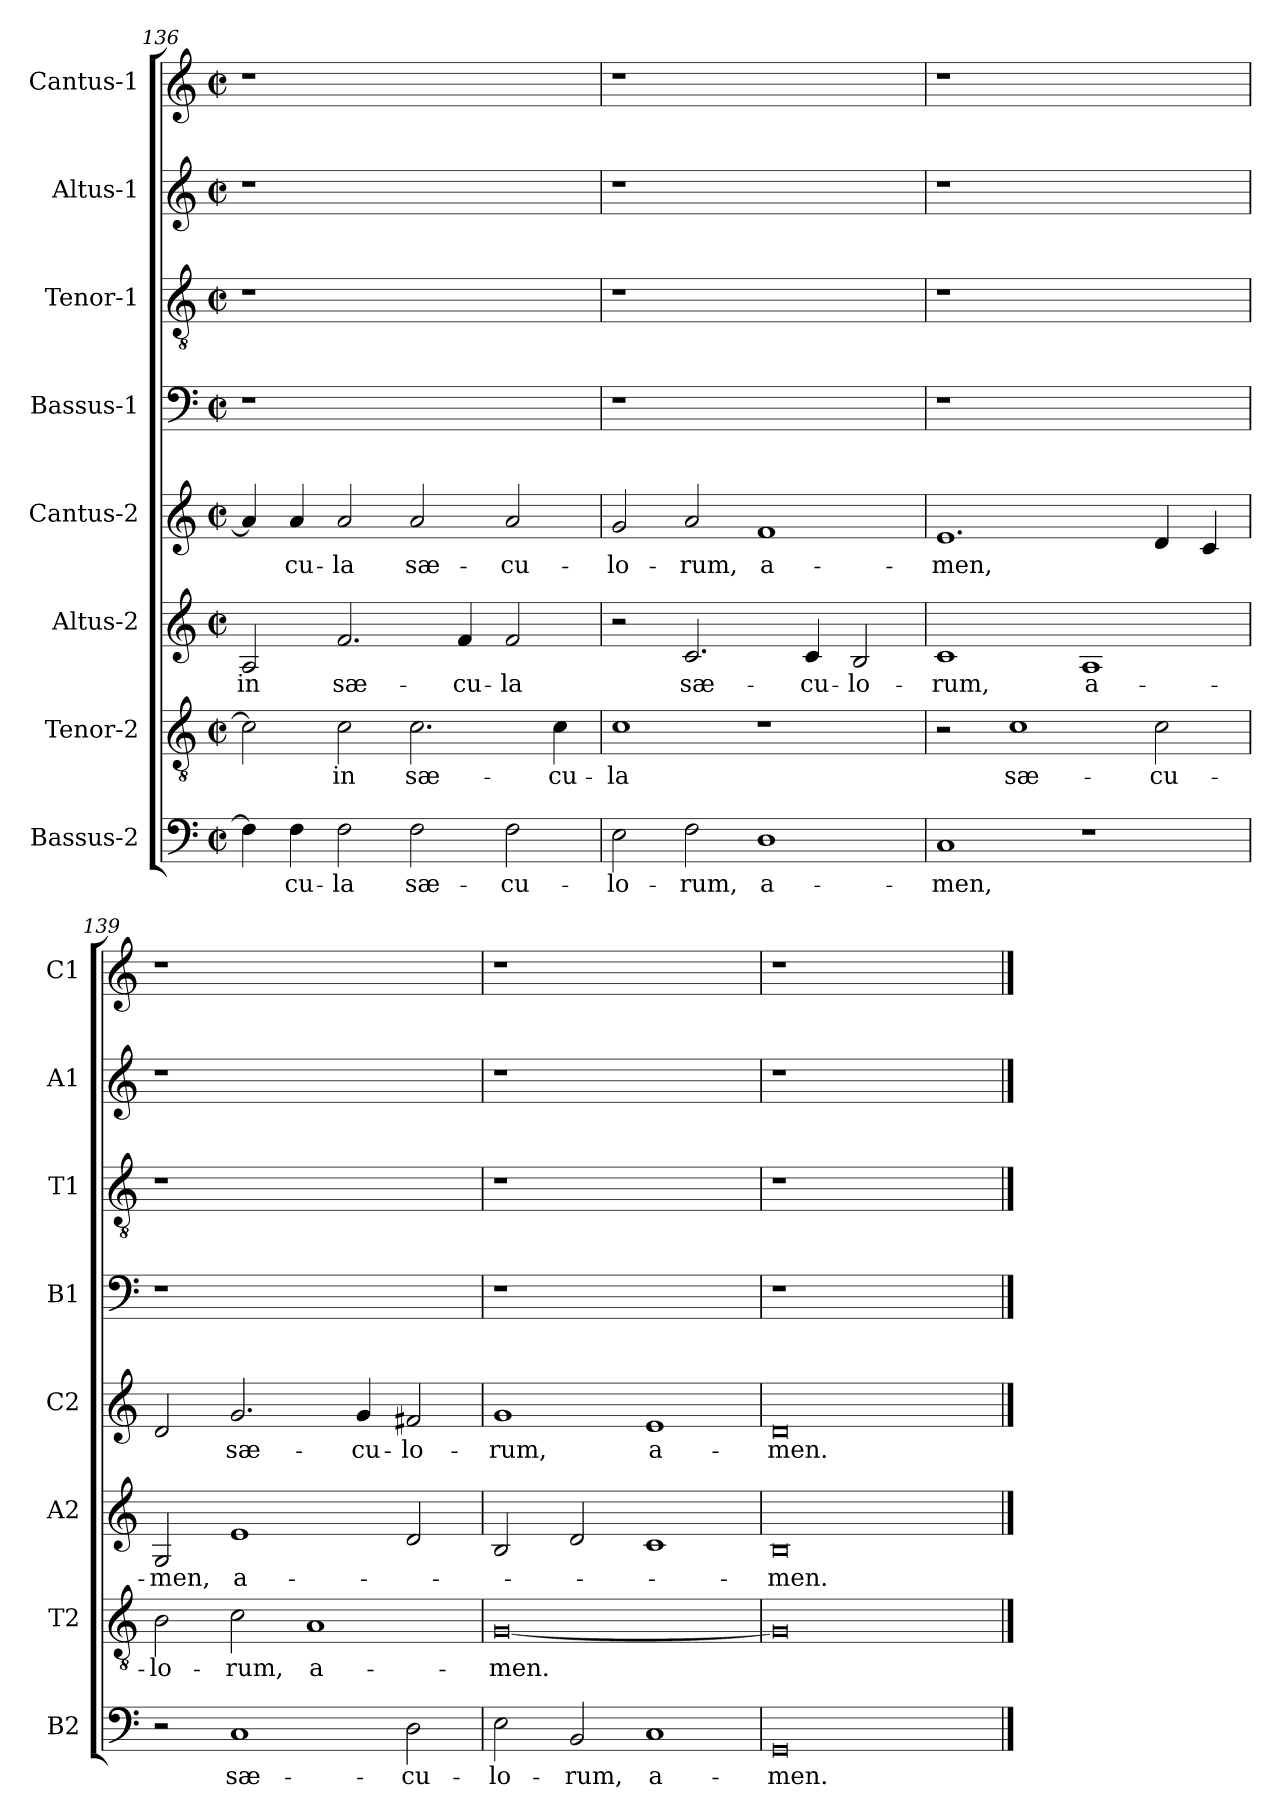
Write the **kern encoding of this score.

**kern	**text	**kern	**text	**kern	**text	**kern	**text	**kern	**kern	**kern	**kern
*part8	*part8	*part7	*part7	*part6	*part6	*part5	*part5	*part4	*part3	*part2	*part1
*staff8	*staff8	*staff7	*staff7	*staff6	*staff6	*staff5	*staff5	*staff4	*staff3	*staff2	*staff1
*I"Bassus-2	*	*I"Tenor-2	*	*I"Altus-2	*	*I"Cantus-2	*	*I"Bassus-1	*I"Tenor-1	*I"Altus-1	*I"Cantus-1
*I'B2	*	*I'T2	*	*I'A2	*	*I'C2	*	*I'B1	*I'T1	*I'A1	*I'C1
*clefF4	*	*clefGv2	*	*clefG2	*	*clefG2	*	*clefF4	*clefGv2	*clefG2	*clefG2
*k[]	*	*k[]	*	*k[]	*	*k[]	*	*k[]	*k[]	*k[]	*k[]
*C:	*	*C:	*	*C:	*	*C:	*	*C:	*C:	*C:	*C:
*M2/2	*	*M2/2	*	*M2/2	*	*M2/2	*	*M2/2	*M2/2	*M2/2	*M2/2
*met(c|)	*	*met(c|)	*	*met(c|)	*	*met(c|)	*	*met(c|)	*met(c|)	*met(c|)	*met(c|)
=136	=136	=136	=136	=136	=136	=136	=136	=136	=136	=136	=136
!	!	!	!	!	!LO:LY:b	!	!	!	!	!	!
4F\]	.	2c\]	.	2A/	in	4a/]	.	1r	1r	1r	1r
!	!LO:LY:b	!	!	!	!	!	!LO:LY:b	!	!	!	!
4F\	-cu-	.	.	.	.	4a/	-cu-	.	.	.	.
!	!LO:LY:b	!	!LO:LY:b	!	!LO:LY:b	!	!LO:LY:b	!	!	!	!
2F\	-la	2c\	in	2.f/	sæ-	2a/	-la	.	.	.	.
!	!LO:LY:b	!	!LO:LY:b	!	!	!	!LO:LY:b	!	!	!	!
2F\	sæ-	2.c\	sæ-	.	.	2a/	sæ-	1ryy	1ryy	1ryy	1ryy
!	!	!	!	!	!LO:LY:b	!	!	!	!	!	!
.	.	.	.	4f/	-cu-	.	.	.	.	.	.
!	!LO:LY:b	!	!	!	!LO:LY:b	!	!LO:LY:b	!	!	!	!
2F\	-cu-	.	.	2f/	-la	2a/	-cu-	.	.	.	.
!	!	!	!LO:LY:b	!	!	!	!	!	!	!	!
.	.	4c\	-cu-	.	.	.	.	.	.	.	.
=137	=137	=137	=137	=137	=137	=137	=137	=137	=137	=137	=137
!	!LO:LY:b	!	!LO:LY:b	!	!	!	!LO:LY:b	!	!	!	!
2E\	-lo-	1c	-la	2r	.	2g/	-lo-	1r	1r	1r	1r
!	!LO:LY:b	!	!	!	!LO:LY:b	!	!LO:LY:b	!	!	!	!
2F\	-rum,	.	.	2.c/	sæ-	2a/	-rum,	.	.	.	.
!	!LO:LY:b	!	!	!	!	!	!LO:LY:b	!	!	!	!
1D	a-	1r	.	.	.	1f	a-	1ryy	1ryy	1ryy	1ryy
!	!	!	!	!	!LO:LY:b	!	!	!	!	!	!
.	.	.	.	4c/	-cu-	.	.	.	.	.	.
!	!	!	!	!	!LO:LY:b	!	!	!	!	!	!
.	.	.	.	2B/	-lo-	.	.	.	.	.	.
!!LO:LB:g=z
=138	=138	=138	=138	=138	=138	=138	=138	=138	=138	=138	=138
!	!LO:LY:b	!	!	!	!LO:LY:b	!	!LO:LY:b	!	!	!	!
1C	-men,	2r	.	1c	-rum,	1.e	-men,	1r	1r	1r	1r
!	!	!	!LO:LY:b	!	!	!	!	!	!	!	!
.	.	1c	sæ-	.	.	.	.	.	.	.	.
!	!	!	!	!	!LO:LY:b	!	!	!	!	!	!
1r	.	.	.	1A	a-	.	.	1ryy	1ryy	1ryy	1ryy
!	!	!	!LO:LY:b	!	!	!	!	!	!	!	!
.	.	2c\	-cu-	.	.	4d/	.	.	.	.	.
.	.	.	.	.	.	4c/	.	.	.	.	.
=139	=139	=139	=139	=139	=139	=139	=139	=139	=139	=139	=139
!	!	!	!LO:LY:b	!	!LO:LY:b	!	!	!	!	!	!
2r	.	2B\	-lo-	2G/	-men,	2d/	.	1r	1r	1r	1r
!	!LO:LY:b	!	!LO:LY:b	!	!LO:LY:b	!	!LO:LY:b	!	!	!	!
1C	sæ-	2c\	-rum,	1e	a-	2.g/	sæ-	.	.	.	.
!	!	!	!LO:LY:b	!	!	!	!	!	!	!	!
.	.	1A	a-	.	.	.	.	1ryy	1ryy	1ryy	1ryy
!	!	!	!	!	!	!	!LO:LY:b	!	!	!	!
.	.	.	.	.	.	4g/	-cu-	.	.	.	.
!	!LO:LY:b	!	!	!	!	!	!LO:LY:b	!	!	!	!
2D\	-cu-	.	.	2d/	.	2f#X/	-lo-	.	.	.	.
=140	=140	=140	=140	=140	=140	=140	=140	=140	=140	=140	=140
!	!LO:LY:b	!	!LO:LY:b	!	!	!	!LO:LY:b	!	!	!	!
2E\	-lo-	[0G	-men.	2B/	.	1g	-rum,	1r	1r	1r	1r
!	!LO:LY:b	!	!	!	!	!	!	!	!	!	!
2BB/	-rum,	.	.	2d/	.	.	.	.	.	.	.
!	!LO:LY:b	!	!	!	!	!	!LO:LY:b	!	!	!	!
1C	a-	.	.	1c	.	1e	a-	1ryy	1ryy	1ryy	1ryy
=141	=141	=141	=141	=141	=141	=141	=141	=141	=141	=141	=141
!	!LO:LY:b	!	!	!	!LO:LY:b	!	!LO:LY:b	!	!	!	!
0GG	-men.	0G]	.	0B	-men.	0d	-men.	1r	1r	1r	1r
.	.	.	.	.	.	.	.	1ryy	1ryy	1ryy	1ryy
==	==	==	==	==	==	==	==	==	==	==	==
*-	*-	*-	*-	*-	*-	*-	*-	*-	*-	*-	*-
